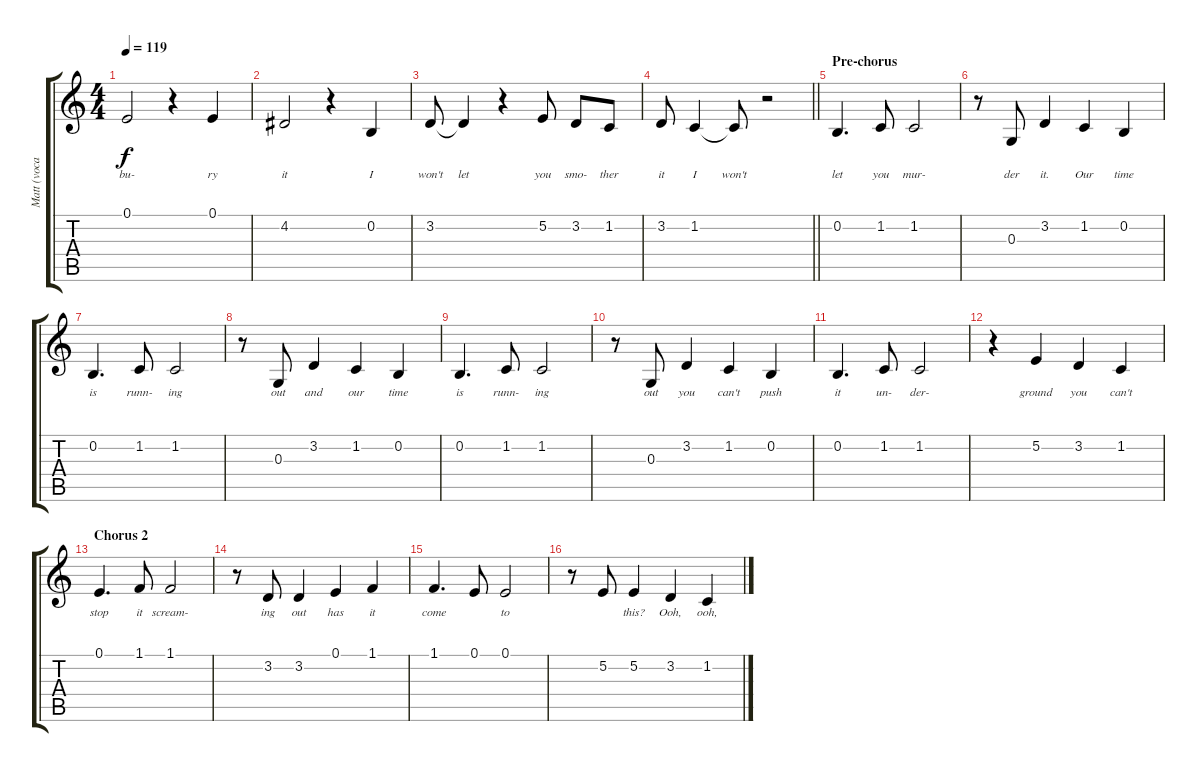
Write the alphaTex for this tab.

\track ("Matt (vocals)" "Matt (voca") {instrument ocarina}
\staff {score tabs}
\tuning (E4 B3 G3 D3 A2 E2) {hide}
\ts (4 4)
\tempo 119
\clef g2
\ks c
0.1.2{lyrics (0 "bu-") lyrics (1 "") lyrics (2 "") lyrics (3 "") lyrics (4 "") dy f} r.4 0.1.4{lyrics (0 "ry") lyrics (1 "") lyrics (2 "") lyrics (3 "") lyrics (4 "")} |
4.2.2{lyrics (0 "it") lyrics (1 "") lyrics (2 "") lyrics (3 "") lyrics (4 "")} r.4 0.2.4{lyrics (0 "I") lyrics (1 "") lyrics (2 "") lyrics (3 "") lyrics (4 "")} |
3.2.8{lyrics (0 "won't") lyrics (1 "") lyrics (2 "") lyrics (3 "") lyrics (4 "")} 3.2{t}.4{lyrics (0 "let") lyrics (1 "") lyrics (2 "") lyrics (3 "") lyrics (4 "")} r.4 5.2.8{lyrics (0 "you") lyrics (1 "") lyrics (2 "") lyrics (3 "") lyrics (4 "")} 3.2.8{lyrics (0 "smo-") lyrics (1 "") lyrics (2 "") lyrics (3 "") lyrics (4 "")} 1.2.8{lyrics (0 "ther") lyrics (1 "") lyrics (2 "") lyrics (3 "") lyrics (4 "")} |
\barLineRight lightlight
3.2.8{lyrics (0 "it") lyrics (1 "") lyrics (2 "") lyrics (3 "") lyrics (4 "")} 1.2.4{lyrics (0 "I") lyrics (1 "") lyrics (2 "") lyrics (3 "") lyrics (4 "")} 1.2{t}.8{lyrics (0 "won't") lyrics (1 "") lyrics (2 "") lyrics (3 "") lyrics (4 "")} r.2 |
\section ("" "Pre-chorus")
0.2.4{d lyrics (0 "let") lyrics (1 "") lyrics (2 "") lyrics (3 "") lyrics (4 "")} 1.2.8{lyrics (0 "you") lyrics (1 "") lyrics (2 "") lyrics (3 "") lyrics (4 "")} 1.2.2{lyrics (0 "mur-") lyrics (1 "") lyrics (2 "") lyrics (3 "") lyrics (4 "")} |
r.8 0.3.8{lyrics (0 "der") lyrics (1 "") lyrics (2 "") lyrics (3 "") lyrics (4 "")} 3.2.4{lyrics (0 "it.") lyrics (1 "") lyrics (2 "") lyrics (3 "") lyrics (4 "")} 1.2.4{lyrics (0 "Our") lyrics (1 "") lyrics (2 "") lyrics (3 "") lyrics (4 "")} 0.2.4{lyrics (0 "time") lyrics (1 "") lyrics (2 "") lyrics (3 "") lyrics (4 "")} |
0.2.4{d lyrics (0 "is") lyrics (1 "") lyrics (2 "") lyrics (3 "") lyrics (4 "")} 1.2.8{lyrics (0 "runn-") lyrics (1 "") lyrics (2 "") lyrics (3 "") lyrics (4 "")} 1.2.2{lyrics (0 "ing") lyrics (1 "") lyrics (2 "") lyrics (3 "") lyrics (4 "")} |
r.8 0.3.8{lyrics (0 "out") lyrics (1 "") lyrics (2 "") lyrics (3 "") lyrics (4 "")} 3.2.4{lyrics (0 "and") lyrics (1 "") lyrics (2 "") lyrics (3 "") lyrics (4 "")} 1.2.4{lyrics (0 "our") lyrics (1 "") lyrics (2 "") lyrics (3 "") lyrics (4 "")} 0.2.4{lyrics (0 "time") lyrics (1 "") lyrics (2 "") lyrics (3 "") lyrics (4 "")} |
0.2.4{d lyrics (0 "is") lyrics (1 "") lyrics (2 "") lyrics (3 "") lyrics (4 "")} 1.2.8{lyrics (0 "runn-") lyrics (1 "") lyrics (2 "") lyrics (3 "") lyrics (4 "")} 1.2.2{lyrics (0 "ing") lyrics (1 "") lyrics (2 "") lyrics (3 "") lyrics (4 "")} |
r.8 0.3.8{lyrics (0 "out") lyrics (1 "") lyrics (2 "") lyrics (3 "") lyrics (4 "")} 3.2.4{lyrics (0 "you") lyrics (1 "") lyrics (2 "") lyrics (3 "") lyrics (4 "")} 1.2.4{lyrics (0 "can't") lyrics (1 "") lyrics (2 "") lyrics (3 "") lyrics (4 "")} 0.2.4{lyrics (0 "push") lyrics (1 "") lyrics (2 "") lyrics (3 "") lyrics (4 "")} |
0.2.4{d lyrics (0 "it") lyrics (1 "") lyrics (2 "") lyrics (3 "") lyrics (4 "")} 1.2.8{lyrics (0 "un-") lyrics (1 "") lyrics (2 "") lyrics (3 "") lyrics (4 "")} 1.2.2{lyrics (0 "der-") lyrics (1 "") lyrics (2 "") lyrics (3 "") lyrics (4 "")} |
r.4 5.2.4{lyrics (0 "ground") lyrics (1 "") lyrics (2 "") lyrics (3 "") lyrics (4 "")} 3.2.4{lyrics (0 "you") lyrics (1 "") lyrics (2 "") lyrics (3 "") lyrics (4 "")} 1.2.4{lyrics (0 "can't") lyrics (1 "") lyrics (2 "") lyrics (3 "") lyrics (4 "")} |
\section ("" "Chorus 2")
0.1.4{d lyrics (0 "stop") lyrics (1 "") lyrics (2 "") lyrics (3 "") lyrics (4 "")} 1.1.8{lyrics (0 "it") lyrics (1 "") lyrics (2 "") lyrics (3 "") lyrics (4 "")} 1.1.2{lyrics (0 "scream-") lyrics (1 "") lyrics (2 "") lyrics (3 "") lyrics (4 "")} |
r.8 3.2.8{lyrics (0 "ing") lyrics (1 "") lyrics (2 "") lyrics (3 "") lyrics (4 "")} 3.2.4{lyrics (0 "out") lyrics (1 "") lyrics (2 "") lyrics (3 "") lyrics (4 "")} 0.1.4{lyrics (0 "has") lyrics (1 "") lyrics (2 "") lyrics (3 "") lyrics (4 "")} 1.1.4{lyrics (0 "it") lyrics (1 "") lyrics (2 "") lyrics (3 "") lyrics (4 "")} |
1.1.4{d lyrics (0 "come") lyrics (1 "") lyrics (2 "") lyrics (3 "") lyrics (4 "")} 0.1.8{lyrics (0 "") lyrics (1 "") lyrics (2 "") lyrics (3 "") lyrics (4 "")} 0.1.2{lyrics (0 "to") lyrics (1 "") lyrics (2 "") lyrics (3 "") lyrics (4 "")} |
r.8 5.2.8{lyrics (0 "") lyrics (1 "") lyrics (2 "") lyrics (3 "") lyrics (4 "")} 5.2.4{lyrics (0 "this?") lyrics (1 "") lyrics (2 "") lyrics (3 "") lyrics (4 "")} 3.2.4{lyrics (0 "Ooh,") lyrics (1 "") lyrics (2 "") lyrics (3 "") lyrics (4 "")} 1.2.4{lyrics (0 "ooh,") lyrics (1 "") lyrics (2 "") lyrics (3 "") lyrics (4 "")}
